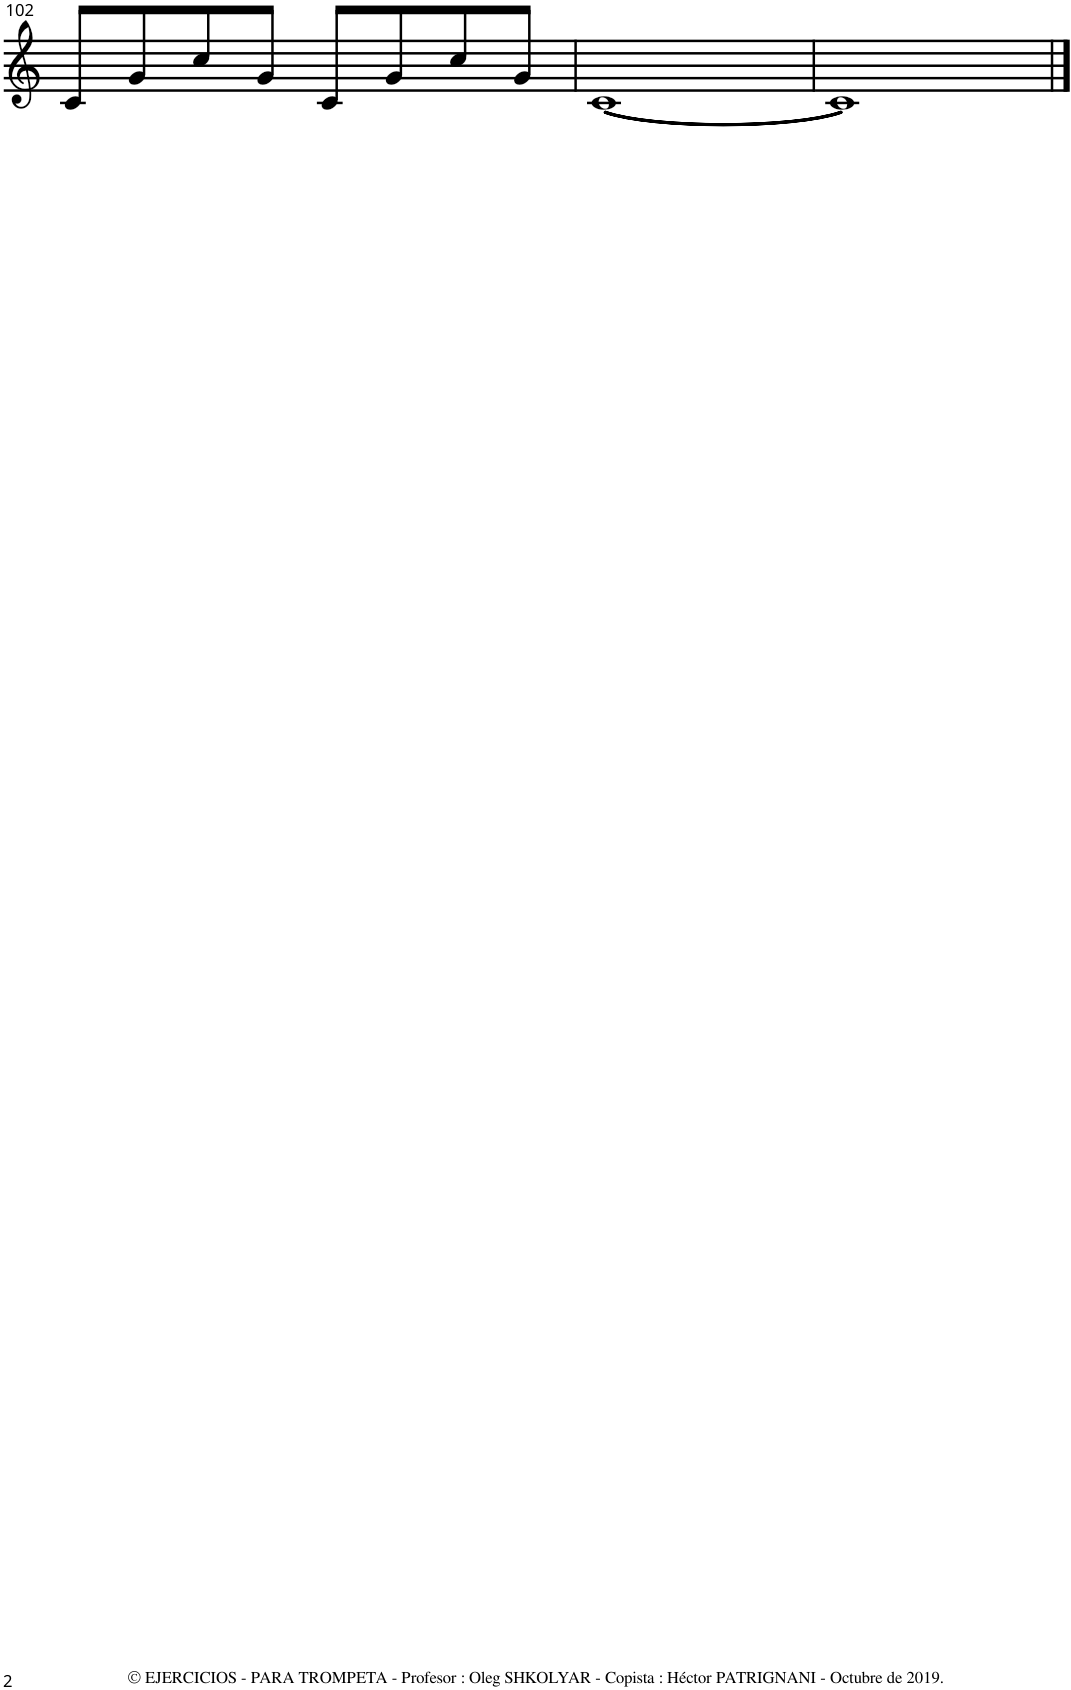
**kern
*part1
*staff1
*I"Trompeta en Sib
*I'Tpt
!!LO:PB:g=z
*clefG2
*ITrd1c2
*k[]
*M4/4
*met(c)
=102
8c/L
8g/
8cc/
8g/J
8c/L
8g/
8cc/
8g/J
=103
[1c
=104
1c]
==
*-
